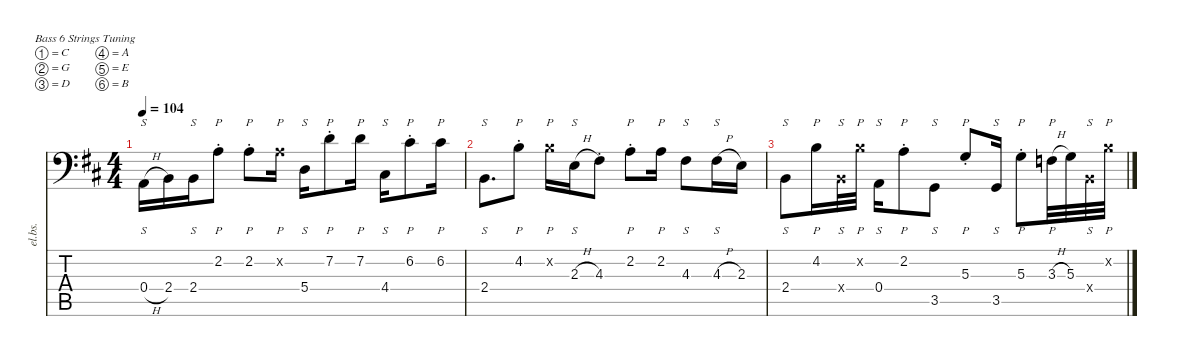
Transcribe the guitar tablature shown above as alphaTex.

\defaultSystemsLayout 4
\hideDynamics
\bracketExtendMode nobrackets
\otherSystemsTrackNameOrientation horizontal
\track ("Bass" "el.bs.") {instrument electricbassfinger}
\staff {score tabs}
\tuning (C3 G2 D2 A1 E1 B0)
\ts (4 4)
\tempo 104
\clef f4
\ks d
0.4{h acc forcenatural}.16{s dy f} 2.4{acc forcenatural}.16 2.4{acc forcenatural}.16{s} 2.2{st acc forcenatural}.8{p} 2.2{st acc forcenatural}.8{p} 2.2{x acc forcenatural}.16{p} 5.4{acc forcenatural}.16{s} 7.2{st acc forcenatural}.8{p} 7.2{acc forcenatural}.16{p} 4.4{acc #}.16{s} 6.2{st acc #}.8{p} 6.2{acc #}.16{p} |
2.4{acc forcenatural}.8{s d} 4.2{st acc forcenatural}.8{p} 4.2{x acc forcenatural}.16{p} 2.3{h acc forcenatural}.16{s} 4.3{st acc #}.8 2.2{st acc forcenatural}.8{p} 2.2{acc forcenatural}.16{p} 4.3{acc #}.8{s} 4.3{h acc #}.16{s} 2.3{acc forcenatural}.16 |
2.4{acc forcenatural}.8{s} 4.2{acc forcenatural}.16{p} 2.4{x acc forcenatural}.32{s} 4.2{x acc forcenatural}.32{p} 0.4{acc forcenatural}.16{s} 2.2{st acc forcenatural}.8{p} 3.5{acc forcenatural}.8{s} 5.3{st acc forcenatural}.8{p} 3.5{acc forcenatural}.16{s} 5.3{st acc forcenatural}.8{p} 3.3{h acc forcenatural}.32{p} 5.3{acc forcenatural}.32 2.4{x acc forcenatural}.32{s} 4.2{x acc forcenatural}.32{p}
